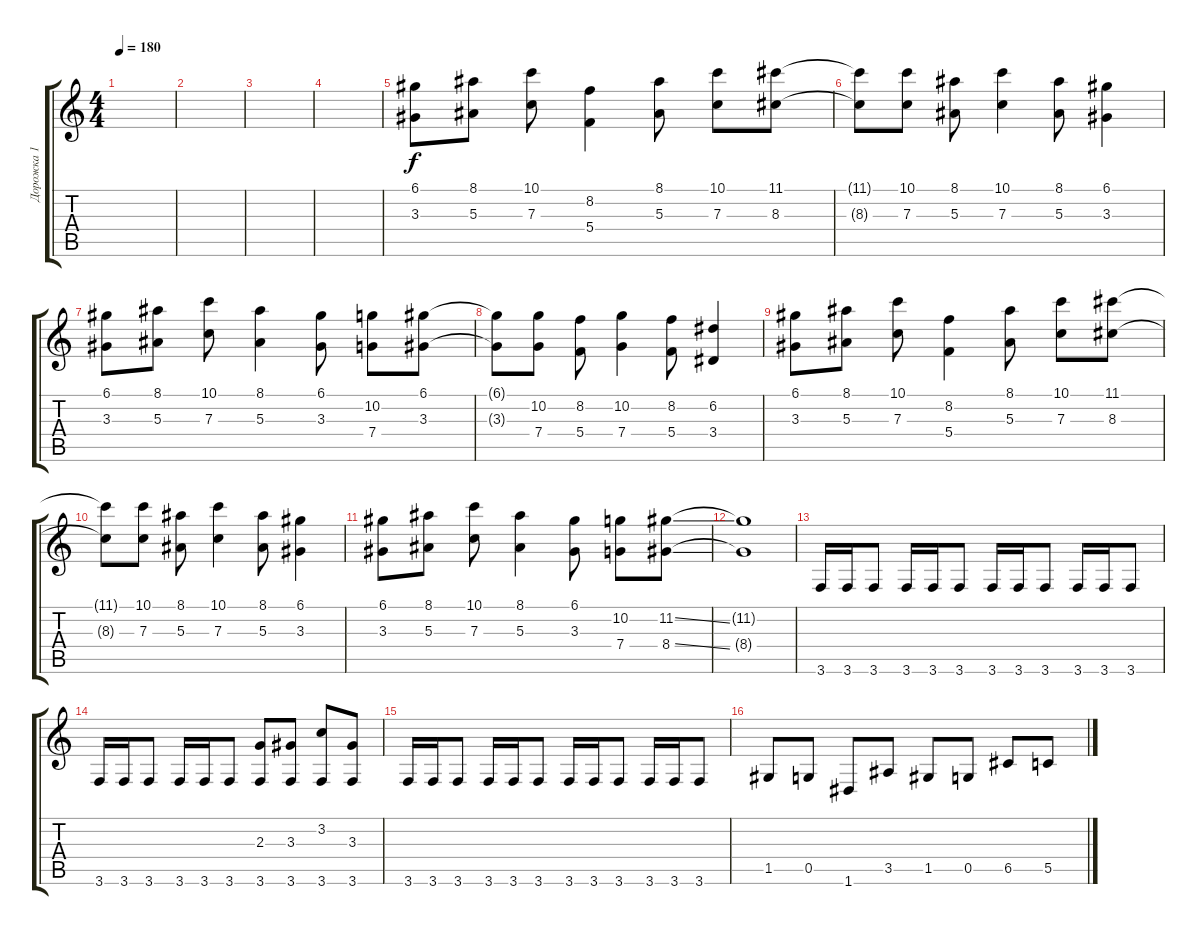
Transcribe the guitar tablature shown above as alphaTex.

\track ("Дорожка 1" "Дорожка 1") {instrument distortionguitar}
\staff {score tabs}
\tuning (D4 A3 F3 C3 G2 D2) {hide}
\ts (4 4)
\tempo 180
\clef g2
\ks c
|
|
|
|
(6.1 3.3).8{instrument electricgrandpiano} (8.1 5.3).8 (10.1 7.3).8 (8.2 5.4).4 (8.1 5.3).8 (10.1 7.3).8 (11.1 8.3).8 |
(11.1{t} 8.3{t}).8 (10.1 7.3).8 (8.1 5.3).8 (10.1 7.3).4 (8.1 5.3).8 (6.1 3.3).4 |
(6.1 3.3).8 (8.1 5.3).8 (10.1 7.3).8 (8.1 5.3).4 (6.1 3.3).8 (10.2 7.4).8 (6.1 3.3).8 |
(6.1{t} 3.3{t}).8 (10.2 7.4).8 (8.2 5.4).8 (10.2 7.4).4 (8.2 5.4).8 (6.2 3.4).4 |
(6.1 3.3).8 (8.1 5.3).8 (10.1 7.3).8 (8.2 5.4).4 (8.1 5.3).8 (10.1 7.3).8 (11.1 8.3).8 |
(11.1{t} 8.3{t}).8 (10.1 7.3).8 (8.1 5.3).8 (10.1 7.3).4 (8.1 5.3).8 (6.1 3.3).4 |
(6.1 3.3).8 (8.1 5.3).8 (10.1 7.3).8 (8.1 5.3).4 (6.1 3.3).8 (10.2 7.4).8 (11.2{ss} 8.4{ss}).8 |
(11.2{t} 8.4{t}).1 |
3.6.16 3.6.16 3.6.8 3.6.16 3.6.16 3.6.8 3.6.16 3.6.16 3.6.8 3.6.16 3.6.16 3.6.8 |
3.6.16 3.6.16 3.6.8 3.6.16 3.6.16 3.6.8 (2.3 3.6).8 (3.3 3.6).8 (3.2 3.6).8 (3.3 3.6).8 |
3.6.16 3.6.16 3.6.8 3.6.16 3.6.16 3.6.8 3.6.16 3.6.16 3.6.8 3.6.16 3.6.16 3.6.8 |
1.5.8 0.5.8 1.6.8 3.5.8 1.5.8 0.5.8 6.5.8 5.5.8
